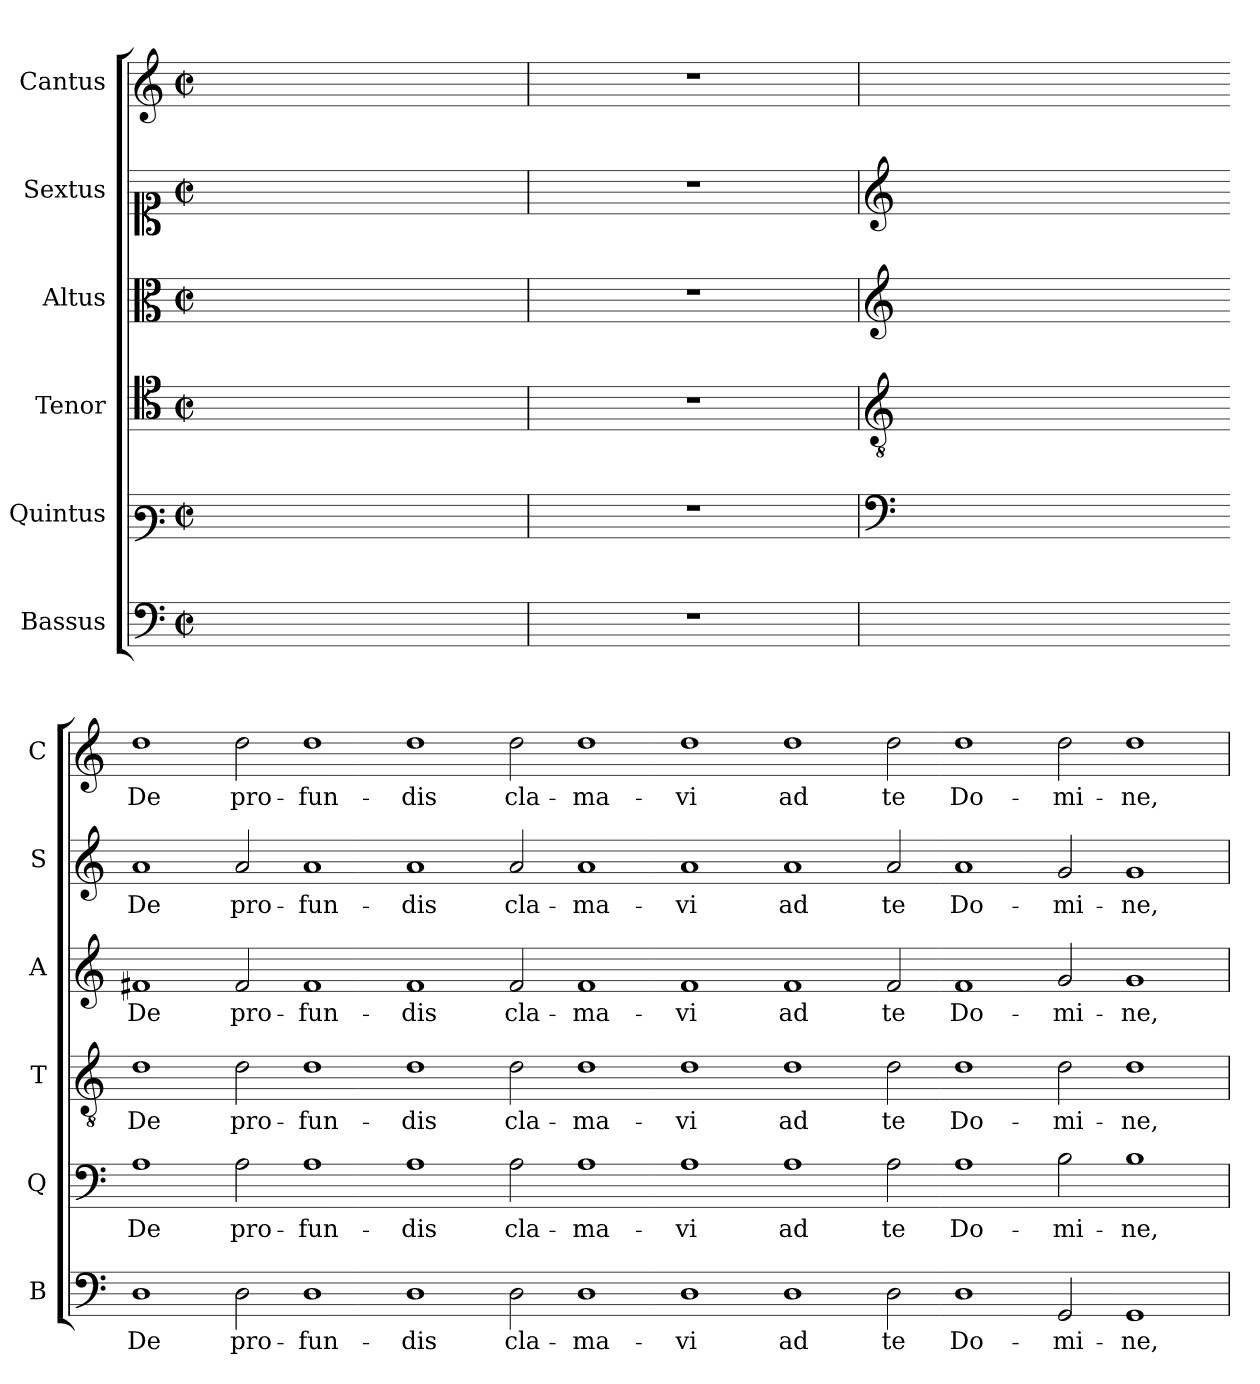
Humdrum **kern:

**kern	**text	**kern	**text	**kern	**text	**kern	**text	**kern	**text	**kern	**text
*part6	*part6	*part5	*part5	*part4	*part4	*part3	*part3	*part2	*part2	*part1	*part1
*staff6	*staff6	*staff5	*staff5	*staff4	*staff4	*staff3	*staff3	*staff2	*staff2	*staff1	*staff1
*I"Bassus	*	*I"Quintus	*	*I"Tenor	*	*I"Altus	*	*I"Sextus	*	*I"Cantus	*
*I'B	*	*I'Q	*	*I'T	*	*I'A	*	*I'S	*	*I'C	*
*clefF4	*	*clefF3	*	*clefC4	*	*clefC3	*	*clefC1	*	*clefG2	*
*k[]	*	*k[]	*	*k[]	*	*k[]	*	*k[]	*	*k[]	*
*C:	*	*C:	*	*C:	*	*C:	*	*C:	*	*C:	*
*M2/2	*	*M2/2	*	*M2/2	*	*M2/2	*	*M2/2	*	*M2/2	*
*met(c|)	*	*met(c|)	*	*met(c|)	*	*met(c|)	*	*met(c|)	*	*met(c|)	*
=	=	=	=	=	=	=	=	=	=	=	=
1ryy	.	1ryy	.	1ryy	.	1ryy	.	1ryy	.	1ryy	.
=1X	=1X	=1X	=1X	=1X	=1X	=1X	=1X	=1X	=1X	=1X	=1X
1r	.	1r	.	1r	.	1r	.	1r	.	1r	.
=2X	=2X	=2X	=2X	=2X	=2X	=2X	=2X	=2X	=2X	=2X	=2X
*	*	*clefF4	*	*clefGv2	*	*clefG2	*	*clefG2	*	*	*
1ryy	.	1ryy	.	1ryy	.	1ryy	.	1ryy	.	1ryy	.
=1-	=1-	=1-	=1-	=1-	=1-	=1-	=1-	=1-	=1-	=1-	=1-
!	!LO:LY:b	!	!LO:LY:b	!	!LO:LY:b	!	!LO:LY:b	!	!LO:LY:b	!	!LO:LY:b
1D	De	1A	De	1d	De	1f#X	De	1a	De	1dd	De
!	!LO:LY:b	!	!LO:LY:b	!	!LO:LY:b	!	!LO:LY:b	!	!LO:LY:b	!	!LO:LY:b
2D\	pro-	2A\	pro-	2d\	pro-	2f#/	pro-	2a/	pro-	2dd\	pro-
!	!LO:LY:b	!	!LO:LY:b	!	!LO:LY:b	!	!LO:LY:b	!	!LO:LY:b	!	!LO:LY:b
1D	-fun-	1A	-fun-	1d	-fun-	1f#	-fun-	1a	-fun-	1dd	-fun-
!	!LO:LY:b	!	!LO:LY:b	!	!LO:LY:b	!	!LO:LY:b	!	!LO:LY:b	!	!LO:LY:b
1D	-dis	1A	-dis	1d	-dis	1f#	-dis	1a	-dis	1dd	-dis
!	!LO:LY:b	!	!LO:LY:b	!	!LO:LY:b	!	!LO:LY:b	!	!LO:LY:b	!	!LO:LY:b
2D\	cla-	2A\	cla-	2d\	cla-	2f#/	cla-	2a/	cla-	2dd\	cla-
!	!LO:LY:b	!	!LO:LY:b	!	!LO:LY:b	!	!LO:LY:b	!	!LO:LY:b	!	!LO:LY:b
1D	-ma-	1A	-ma-	1d	-ma-	1f#	-ma-	1a	-ma-	1dd	-ma-
!	!LO:LY:b	!	!LO:LY:b	!	!LO:LY:b	!	!LO:LY:b	!	!LO:LY:b	!	!LO:LY:b
1D	-vi	1A	-vi	1d	-vi	1f#	-vi	1a	-vi	1dd	-vi
!	!LO:LY:b	!	!LO:LY:b	!	!LO:LY:b	!	!LO:LY:b	!	!LO:LY:b	!	!LO:LY:b
1D	ad	1A	ad	1d	ad	1f#	ad	1a	ad	1dd	ad
!	!LO:LY:b	!	!LO:LY:b	!	!LO:LY:b	!	!LO:LY:b	!	!LO:LY:b	!	!LO:LY:b
2D\	te	2A\	te	2d\	te	2f#/	te	2a/	te	2dd\	te
!	!LO:LY:b	!	!LO:LY:b	!	!LO:LY:b	!	!LO:LY:b	!	!LO:LY:b	!	!LO:LY:b
1D	Do-	1A	Do-	1d	Do-	1f#	Do-	1a	Do-	1dd	Do-
!	!LO:LY:b	!	!LO:LY:b	!	!LO:LY:b	!	!LO:LY:b	!	!LO:LY:b	!	!LO:LY:b
2GG/	-mi-	2B\	-mi-	2d\	-mi-	2g/	-mi-	2g/	-mi-	2dd\	-mi-
!	!LO:LY:b	!	!LO:LY:b	!	!LO:LY:b	!	!LO:LY:b	!	!LO:LY:b	!	!LO:LY:b
1GG	-ne,	1B	-ne,	1d	-ne,	1g	-ne,	1g	-ne,	1dd	-ne,
=`	=`	=`	=`	=`	=`	=`	=`	=`	=`	=`	=`
*-	*-	*-	*-	*-	*-	*-	*-	*-	*-	*-	*-
